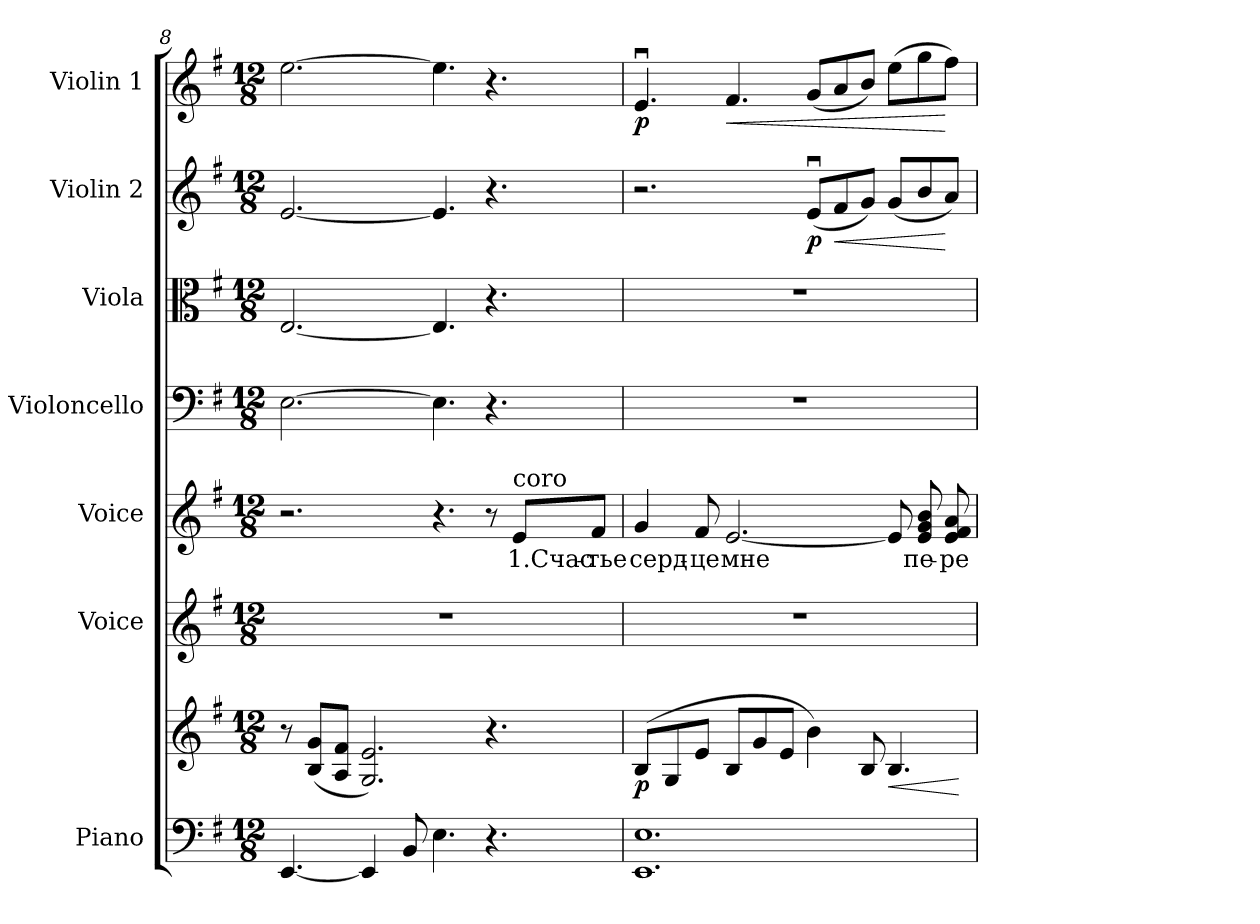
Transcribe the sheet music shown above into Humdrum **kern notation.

**kern	**kern	**dynam	**kern	**kern	**text	**kern	**kern	**kern	**dynam	**kern	**dynam
*part7	*part7	*part7	*part6	*part5	*part5	*part4	*part3	*part2	*part2	*part1	*part1
*staff8	*staff7	*staff7/8	*staff6	*staff5	*staff5	*staff4	*staff3	*staff2	*staff2	*staff1	*staff1
*I"Piano	*	*	*I"Voice	*I"Voice	*	*I"Violoncello	*I"Viola	*I"Violin 2	*	*I"Violin 1	*
*I'Pno.	*	*	*I'Voice	*I'Voice	*	*I'Vc.	*I'Vla.	*I'Vln.	*	*I'Vln.	*
*clefF4	*clefG2	*	*clefG2	*clefG2	*	*clefF4	*clefC3	*clefG2	*	*clefG2	*
*k[f#]	*k[f#]	*	*k[f#]	*k[f#]	*	*k[f#]	*k[f#]	*k[f#]	*	*k[f#]	*
*e:	*e:	*	*e:	*e:	*	*e:	*e:	*e:	*	*e:	*
*M12/8	*M12/8	*	*M12/8	*M12/8	*	*M12/8	*M12/8	*M12/8	*	*M12/8	*
=8	=8	=8	=8	=8	=8	=8	=8	=8	=8	=8	=8
!	!	!	!LO:N:vis=1	!	!	!	!	!	!	!	!
[4.EEi/	8r	.	1.r	2.r	.	[2.Ei\	[2.Ei/	[2.ei/	.	[2.eei\	.
.	(8Bi/ 8giL	.	.	.	.	.	.	.	.	.	.
.	8Ai/ 8f#iJ	.	.	.	.	.	.	.	.	.	.
4EEi/]	2.Gi/ 2.ei)	.	.	.	.	.	.	.	.	.	.
8BBi/L	.	.	.	.	.	.	.	.	.	.	.
4.Ei\	.	.	.	4.r	.	4.Ei\]	4.Ei/]	4.ei/]	.	4.eei\]	.
4.r	4.r	.	.	8r	.	4.r	4.r	4.r	.	4.r	.
!	!	!	!	!LO:TX:a:t=coro	!	!	!	!	!	!	!
!	!	!	!	!	!LO:LY:b:color=#000000	!	!	!	!	!	!
.	.	.	.	8ei/L	1.Счас-	.	.	.	.	.	.
!	!	!	!	!	!LO:LY:b:color=#000000	!	!	!	!	!	!
.	.	.	.	8f#i/J	-тье	.	.	.	.	.	.
!!LO:LB:g=z
=9	=9	=9	=9	=9	=9	=9	=9	=9	=9	=9	=9
!	!	!	!LO:N:vis=1	!	!	!	!	!	!	!	!
!	!	!	!	!	!LO:LY:b:color=#000000	!LO:N:vis=1	!LO:N:vis=1	!	!	!	!
1.EEi/ 1.Ei	(8Bi/L	p	1.r	4gi/	серд-	1.r	1.r	2.r	.	4.eui/	p
.	8Gi/	.	.	.	.	.	.	.	.	.	.
!	!	!	!	!	!LO:LY:b:color=#000000	!	!	!	!	!	!
.	8ei/J	.	.	8f#i/L	-це	.	.	.	.	.	.
!	!	!	!	!	!LO:LY:b:color=#000000	!	!	!	!	!	!LO:HP:b
.	8Bi/L	.	.	[2.ei/	мне	.	.	.	.	4.f#i/	<
.	8gi/	.	.	.	.	.	.	.	.	.	.
.	8ei/J	.	.	.	.	.	.	.	.	.	.
.	4bi\)	.	.	.	.	.	.	(8eui/L	p	(8gi/L	.
!	!	!	!	!	!	!	!	!	!LO:HP:b	!	!
.	.	.	.	.	.	.	.	8f#i/	<	8ai/	.
.	8Bi/L	.	.	.	.	.	.	8gi/J)	.	8bi/J)	.
!	!	!LO:HP:b	!	!	!	!	!	!	!	!	!
.	4.Bi/	<	.	8ei/]	.	.	.	(8gi/L	.	(8eei\L	.
!	!	!	!	!	!LO:LY:b:color=#000000	!	!	!	!	!	!
.	.	.	.	8ei/ 8gi 8bi	пе-	.	.	8bi/	.	8ggi\	.
!	!	!	!	!	!LO:LY:b:color=#000000	!	!	!	!	!	!
.	.	.	.	8ei/ 8f#i 8aiL	-ре	.	.	8ai/J)	[	8ff#i\J)	[
.	.	[	.	.	.	.	.	.	.	.	.
=	=	=	=	=	=	=	=	=	=	=	=
*-	*-	*-	*-	*-	*-	*-	*-	*-	*-	*-	*-
